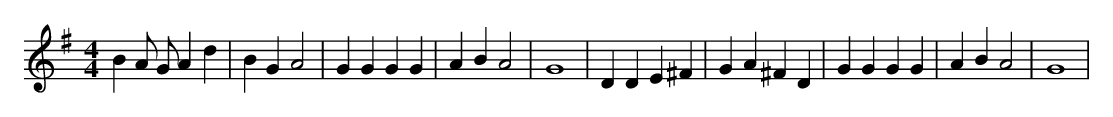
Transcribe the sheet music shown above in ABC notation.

X:1
M:4/4
L:1/8
K:G
B2 A G A2 d2 | B2 G2 A4 | G2 G2 G2 G2 | A2 B2 A4 | G8 | D2 D2 E2 ^F2 | G2 A2 ^F2 D2 | G2 G2 G2 G2 | A2 B2 A4 | G8 |
